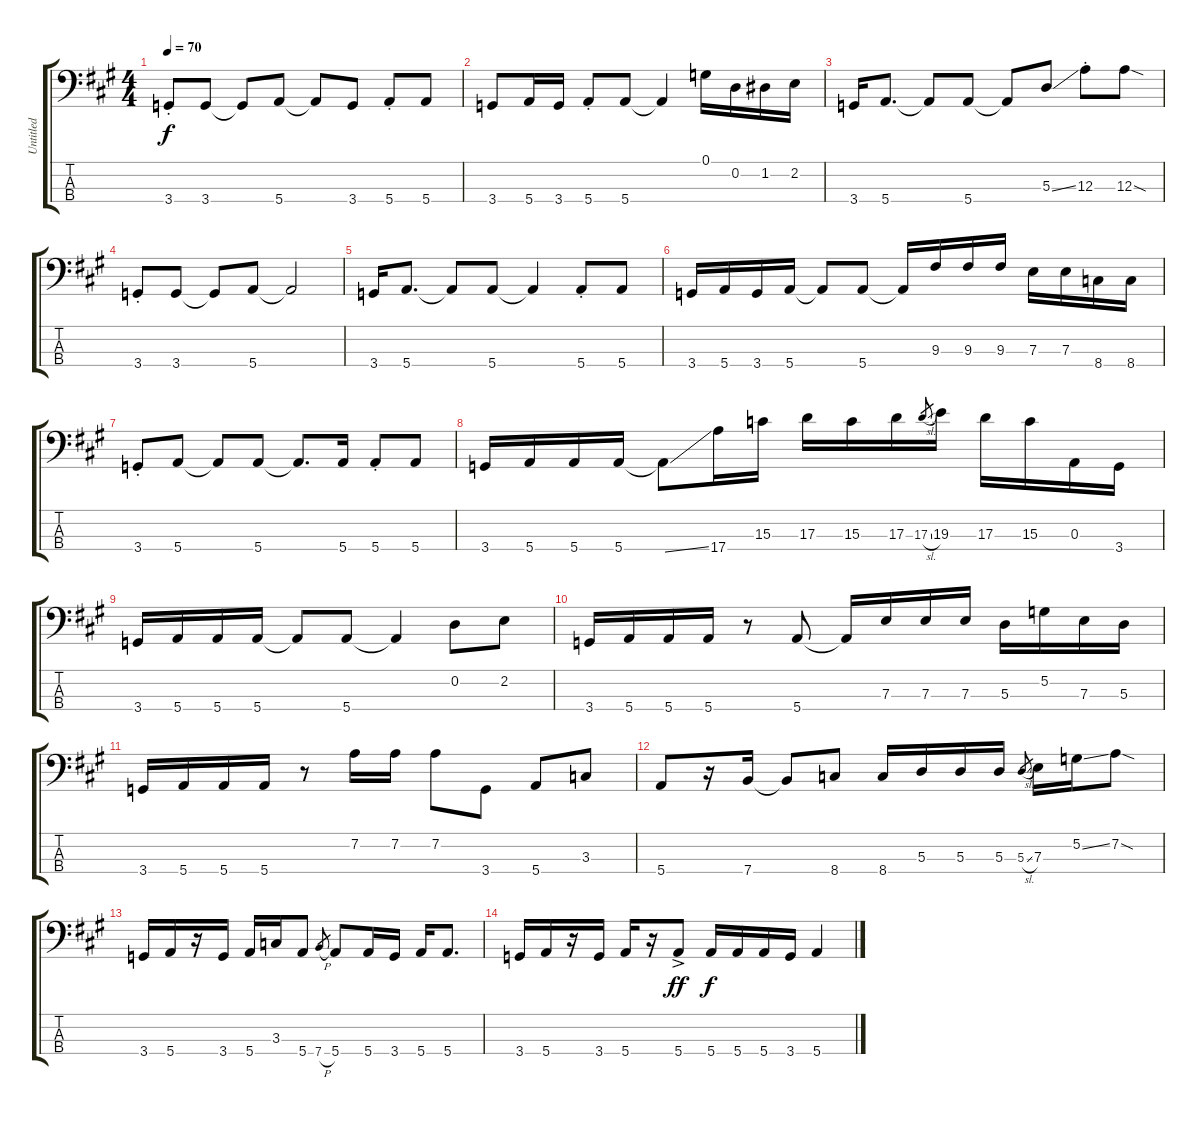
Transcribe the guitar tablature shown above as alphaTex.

\track ("Untitled" "Untitled") {instrument electricbassfinger}
\staff {score tabs}
\tuning (G2 D2 A1 E1) {hide}
\ts (4 4)
\tempo 70
\clef f4
\ks a
3.4{st}.8{dy f} 3.4.8 3.4{t}.8 5.4.8 5.4{t}.8 3.4.8 5.4{st}.8 5.4.8 |
3.4.8 5.4.16 3.4.16 5.4{st}.8 5.4.8 5.4{t}.4 0.1.16 0.2.16 1.2.16 2.2.16 |
3.4.16 5.4.8{d} 5.4{t}.8 5.4.8 5.4{t}.8 5.3{ss}.8 12.3{st}.8 12.3{sod}.8 |
3.4{st}.8 3.4.8 3.4{t}.8 5.4.8 5.4{t}.2 |
3.4.16 5.4.8{d} 5.4{t}.8 5.4.8 5.4{t}.4 5.4{st}.8 5.4.8 |
3.4.16 5.4.16 3.4.16 5.4.16 5.4{t}.8 5.4.8 5.4{t}.16 9.3.16 9.3.16 9.3.16 7.3.16 7.3.16 8.4.16 8.4.16 |
3.4{st}.8 5.4.8 5.4{t}.8 5.4.8 5.4{t}.8{d} 5.4.16 5.4{st}.8 5.4.8 |
3.4.16 5.4.16 5.4.16 5.4.16 5.4{ss t}.8 17.4.16 15.3.16 17.3.16 15.3.16 17.3.16 17.3{sl}.8{gr} 19.3.16 17.3.16 15.3.16 0.3.16 3.4.16 |
3.4.16 5.4.16 5.4.16 5.4.16 5.4{t}.8 5.4.8 5.4{t}.4 0.2.8 2.2.8 |
3.4.16 5.4.16 5.4.16 5.4.16 r.8 5.4.8 5.4{t}.16 7.3.16 7.3.16 7.3.16 5.3.16 5.2.16 7.3.16 5.3.16 |
3.4.16 5.4.16 5.4.16 5.4.16 r.8 7.2.16 7.2.16 7.2.8 3.4.8 5.4.8 3.3.8 |
5.4.8 r.16 7.4.16 7.4{t}.8 8.4.8 8.4.16 5.3.16 5.3.16 5.3.16 5.3{sl}.8{gr} 7.3.16 5.2{ss}.16 7.2{sod}.8 |
3.4.16 5.4.16 r.16 3.4.16 5.4.16 3.3.16 5.4.8 7.4{h}.8{gr} 5.4.8 5.4.16 3.4.16 5.4.16 5.4.8{d} |
3.4.16 5.4.16 r.16 3.4.16 5.4.16 r.16 5.4{ac}.8{dy ff} 5.4.16{dy f} 5.4.16 5.4.16 3.4.16 5.4.4
